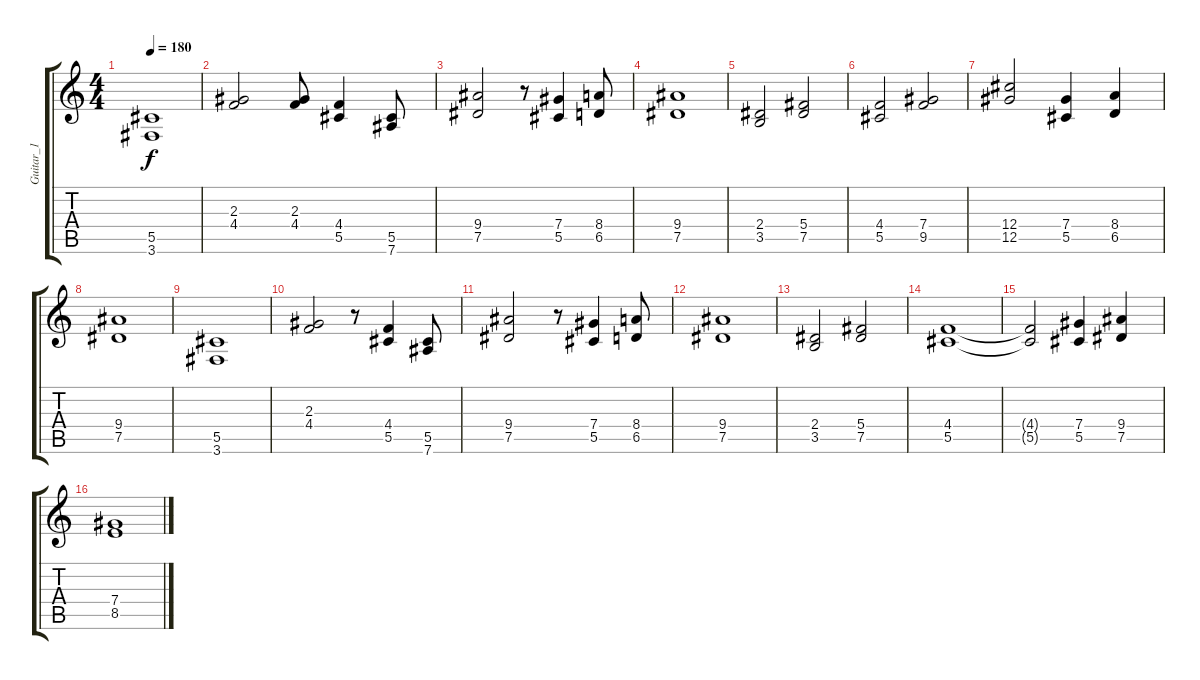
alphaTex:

\track ("Guitar_1" "Guitar_1") {instrument distortionguitar}
\staff {score tabs}
\tuning (Eb4 Bb3 Gb3 Db3 Ab2 Eb2) {hide}
\ts (4 4)
\tempo 180
\clef g2
\ks c
(5.5 3.6).1{dy f} |
(2.3 4.4).2 (2.3 4.4).8 (4.4 5.5).4 (5.5 7.6).8 |
(9.4 7.5).2 r.8 (7.4 5.5).4 (8.4 6.5).8 |
(9.4 7.5).1 |
(2.4 3.5).2 (5.4 7.5).2 |
(4.4 5.5).2 (7.4 9.5).2 |
(12.4 12.5).2 (7.4 5.5).4 (8.4 6.5).4 |
(9.4 7.5).1 |
(5.5 3.6).1 |
(2.3 4.4).2 r.8 (4.4 5.5).4 (5.5 7.6).8 |
(9.4 7.5).2 r.8 (7.4 5.5).4 (8.4 6.5).8 |
(9.4 7.5).1 |
(2.4 3.5).2 (5.4 7.5).2 |
(4.4 5.5).1 |
(4.4{t} 5.5{t}).2 (7.4 5.5).4 (9.4 7.5).4 |
(7.4 8.5).1
